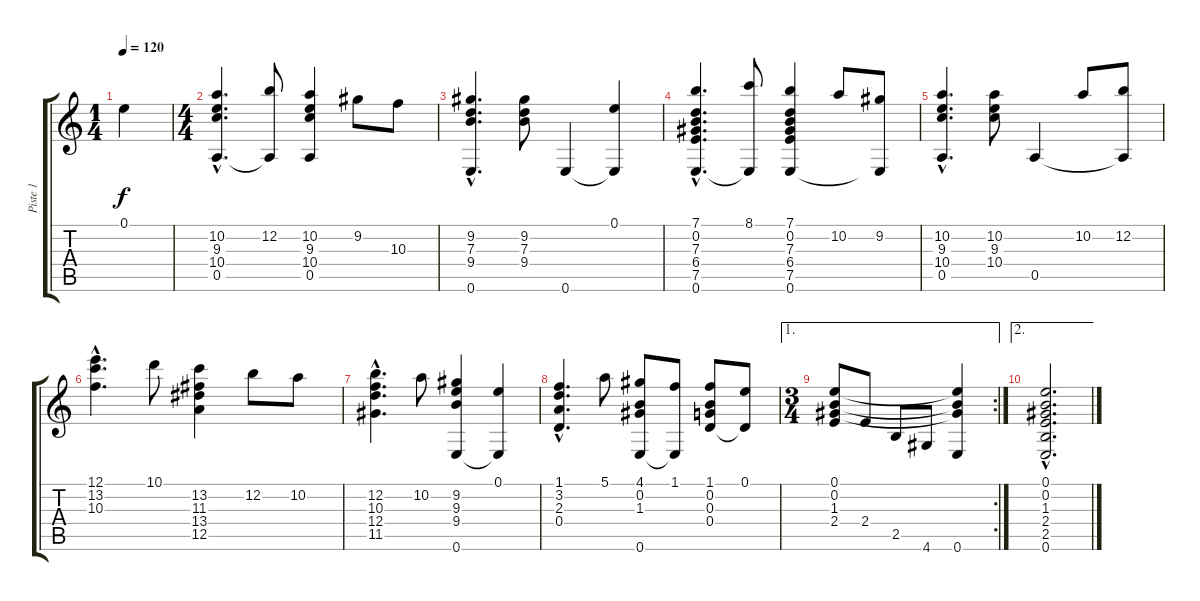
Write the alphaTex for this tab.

\track ("Piste 1" "Piste 1") {instrument acousticguitarnylon}
\staff {score tabs}
\tuning (E4 B3 G3 D3 A2 E2) {hide}
\ts (1 4)
\tempo 120
\clef g2
\ks c
0.1.4{dy f instrument acousticguitarnylon} |
\ts (4 4)
(10.2{hac} 9.3{hac} 10.4{hac} 0.5{hac}).4{d} (12.2 0.5{t}).8 (10.2 9.3 10.4 0.5).4 9.2.8 10.3.8 |
(9.2{hac} 7.3{hac} 9.4{hac} 0.6{hac}).4{d} (9.2 7.3 9.4).8 0.6.4 (0.1 0.6{t}).4 |
(7.1{hac} 0.2{hac} 7.3{hac} 6.4{hac} 7.5{hac} 0.6{hac}).4{d} (8.1 0.6{t}).8 (7.1 0.2 7.3 6.4 7.5 0.6).4 10.2.8 (9.2 0.6{t}).8 |
(10.2{hac} 9.3{hac} 10.4{hac} 0.5{hac}).4{d} (10.2 9.3 10.4).8 0.5.4 10.2.8 (12.2 0.5{t}).8 |
(12.1{hac} 13.2{hac} 10.3{hac}).4{d} 10.1.8 (13.2 11.3 13.4 12.5).4 12.2.8 10.2.8 |
(12.2{hac} 10.3{hac} 12.4{hac} 11.5{hac}).4{d} 10.2.8 (9.2 9.3 9.4 0.6).4 (0.1 0.6{t}).4 |
(1.1{hac} 3.2{hac} 2.3{hac} 0.4{hac}).4{d} 5.1.8 (4.1 0.2 1.3 0.6).8 (1.1 0.6{t}).8 (1.1 0.2 0.3 0.4).8 (0.1 0.4{t}).8 |
\ae 1
\rc 2
\ts (3 4)
(0.1 0.2 1.3 2.4).8 2.4.8 2.5.8 4.6.8 (0.1{t} 0.2{t} 1.3{t} 0.6).4 |
\ae 2
(0.1{hac} 0.2{hac} 1.3{hac} 2.4{hac} 2.5{hac} 0.6{hac}).2{d}
